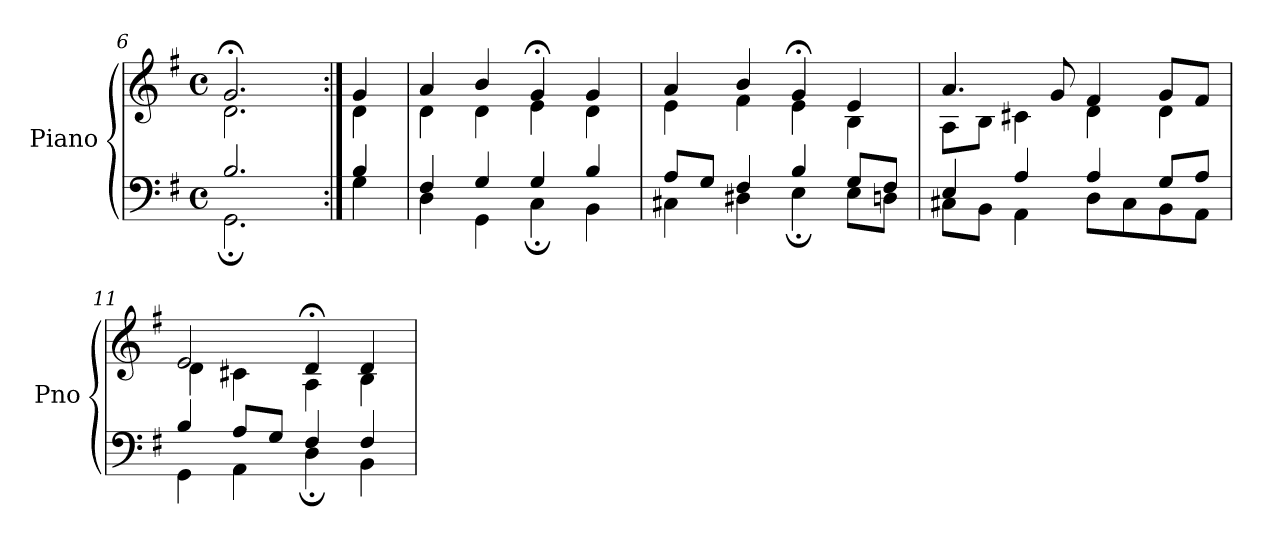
**kern	**kern
*part1	*part1
*staff2	*staff1
*I"Piano	*
*I'Pno	*
*clefF4	*clefG2
*k[f#]	*k[f#]
*M4/4	*M4/4
*met(c)	*met(c)
=6	=6
*^	*^
2.B/	2.GG;\	2.g;</	2.d\
=7:|!	=7:|!	=7:|!	=7:|!
4B/	4G\	4g/	4d\
=8	=8	=8	=8
4F#/	4D\	4a/	4d\
4G/	4GG\	4b/	4d\
4G/	4C;\	4g;</	4e\
4B/	4BB\	4g/	4d\
=9	=9	=9	=9
8A/L	4C#X\	4a/	4e\
8G/J	.	.	.
4F#/	4D#X\	4b/	4f#\
4B/	4E;\	4g;</	4e\
8G/L	8E\L	4e/	4B\
8F#/J	8Dn\J	.	.
=10	=10	=10	=10
4E/	8C#X\L	4.a/	8A\L
.	8BB\J	.	8B\J
4A/	4AA\	.	4c#X\
.	.	8g/	.
4A/	8D\L	4f#/	4d\
.	8C#\	.	.
8G/L	8BB\	8g/L	4d\
8A/J	8AA\J	8f#/J	.
=11	=11	=11	=11
4B/	4GG\	2e/	4d\
8A/L	4AA\	.	4c#X\
8G/J	.	.	.
4F#/	4D;\	4d;</	4A\
4F#/	4BB\	4d/	4B\
*v	*v	*	*
*	*v	*v
=	=
*-	*-
